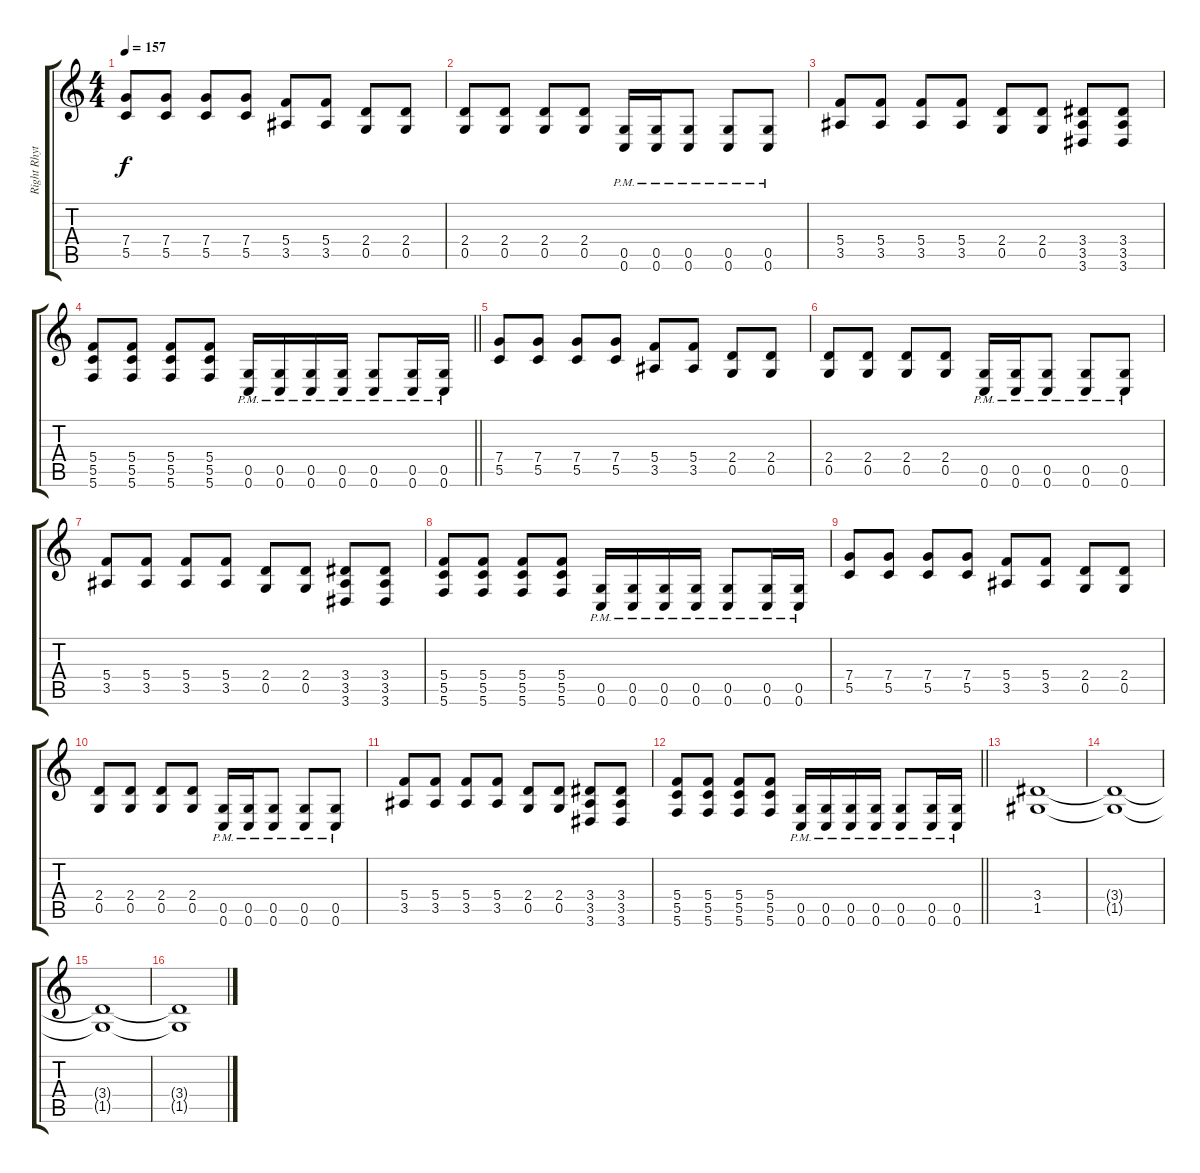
\track ("Right Rhythm" "Right Rhyt") {instrument distortionguitar}
\staff {score tabs}
\tuning (D4 A3 F3 C3 G2 C2) {hide}
\ts (4 4)
\tempo 157
\clef g2
\ks c
(7.4 5.5).8{dy f} (7.4 5.5).8 (7.4 5.5).8 (7.4 5.5).8 (5.4 3.5).8 (5.4 3.5).8 (2.4 0.5).8 (2.4 0.5).8 |
(2.4 0.5).8 (2.4 0.5).8 (2.4 0.5).8 (2.4 0.5).8 (0.5{pm} 0.6{pm}).16 (0.5{pm} 0.6{pm}).16 (0.5{pm} 0.6{pm}).8 (0.5{pm} 0.6{pm}).8 (0.5{pm} 0.6{pm}).8 |
(5.4 3.5).8 (5.4 3.5).8 (5.4 3.5).8 (5.4 3.5).8 (2.4 0.5).8 (2.4 0.5).8 (3.4 3.5 3.6).8 (3.4 3.5 3.6).8 |
\barLineRight lightlight
(5.4 5.5 5.6).8 (5.4 5.5 5.6).8 (5.4 5.5 5.6).8 (5.4 5.5 5.6).8 (0.5{pm} 0.6{pm}).16 (0.5{pm} 0.6{pm}).16 (0.5{pm} 0.6{pm}).16 (0.5{pm} 0.6{pm}).16 (0.5{pm} 0.6{pm}).8 (0.5{pm} 0.6{pm}).16 (0.5{pm} 0.6{pm}).16 |
\section ("" "")
(7.4 5.5).8 (7.4 5.5).8 (7.4 5.5).8 (7.4 5.5).8 (5.4 3.5).8 (5.4 3.5).8 (2.4 0.5).8 (2.4 0.5).8 |
(2.4 0.5).8 (2.4 0.5).8 (2.4 0.5).8 (2.4 0.5).8 (0.5{pm} 0.6{pm}).16 (0.5{pm} 0.6{pm}).16 (0.5{pm} 0.6{pm}).8 (0.5{pm} 0.6{pm}).8 (0.5{pm} 0.6{pm}).8 |
(5.4 3.5).8 (5.4 3.5).8 (5.4 3.5).8 (5.4 3.5).8 (2.4 0.5).8 (2.4 0.5).8 (3.4 3.5 3.6).8 (3.4 3.5 3.6).8 |
(5.4 5.5 5.6).8 (5.4 5.5 5.6).8 (5.4 5.5 5.6).8 (5.4 5.5 5.6).8 (0.5{pm} 0.6{pm}).16 (0.5{pm} 0.6{pm}).16 (0.5{pm} 0.6{pm}).16 (0.5{pm} 0.6{pm}).16 (0.5{pm} 0.6{pm}).8 (0.5{pm} 0.6{pm}).16 (0.5{pm} 0.6{pm}).16 |
(7.4 5.5).8 (7.4 5.5).8 (7.4 5.5).8 (7.4 5.5).8 (5.4 3.5).8 (5.4 3.5).8 (2.4 0.5).8 (2.4 0.5).8 |
(2.4 0.5).8 (2.4 0.5).8 (2.4 0.5).8 (2.4 0.5).8 (0.5{pm} 0.6{pm}).16 (0.5{pm} 0.6{pm}).16 (0.5{pm} 0.6{pm}).8 (0.5{pm} 0.6{pm}).8 (0.5{pm} 0.6{pm}).8 |
(5.4 3.5).8 (5.4 3.5).8 (5.4 3.5).8 (5.4 3.5).8 (2.4 0.5).8 (2.4 0.5).8 (3.4 3.5 3.6).8 (3.4 3.5 3.6).8 |
\barLineRight lightlight
(5.4 5.5 5.6).8 (5.4 5.5 5.6).8 (5.4 5.5 5.6).8 (5.4 5.5 5.6).8 (0.5{pm} 0.6{pm}).16 (0.5{pm} 0.6{pm}).16 (0.5{pm} 0.6{pm}).16 (0.5{pm} 0.6{pm}).16 (0.5{pm} 0.6{pm}).8 (0.5{pm} 0.6{pm}).16 (0.5{pm} 0.6{pm}).16 |
\section ("" "")
(3.4 1.5).1{volume 8} |
(3.4{t} 1.5{t}).1 |
(3.4{t} 1.5{t}).1 |
(3.4{t} 1.5{t}).1
